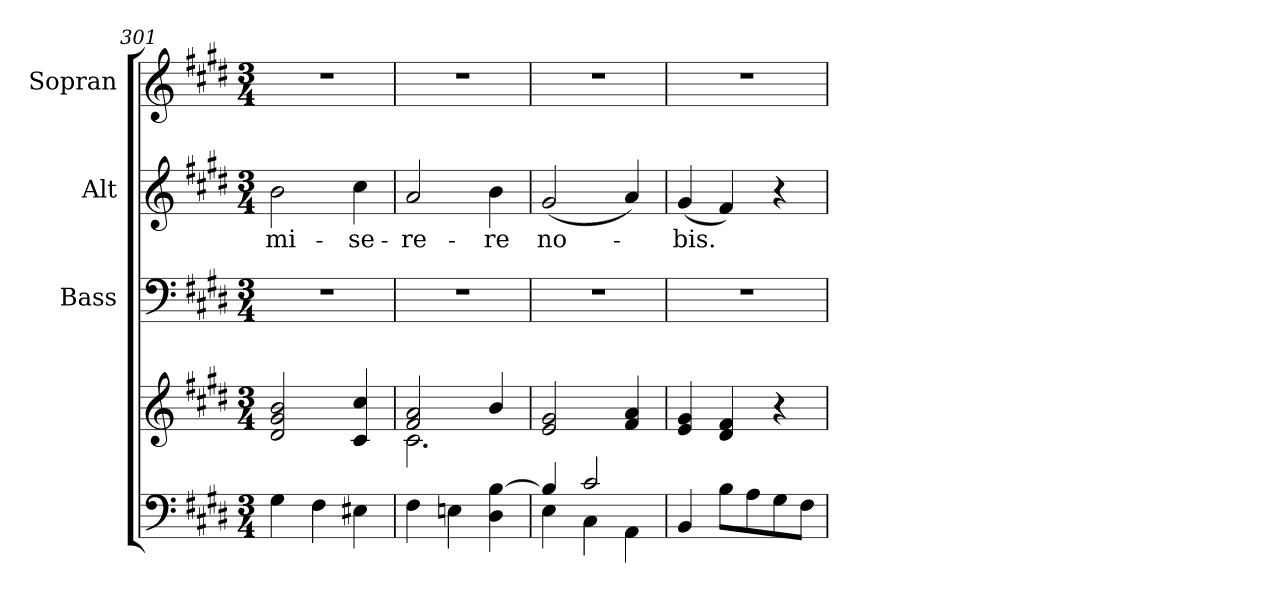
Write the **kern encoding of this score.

**kern	**kern	**kern	**kern	**text	**kern
*part4	*part4	*part3	*part2	*part2	*part1
*staff5	*staff4	*staff3	*staff2	*staff2	*staff1
*	*	*I"Bass	*I"Alt	*	*I"Sopran
*	*	*I'B.	*I'A.	*	*I'S.
*clefF4	*clefG2	*clefF4	*clefG2	*	*clefG2
*k[f#c#g#d#]	*k[f#c#g#d#]	*k[f#c#g#d#]	*k[f#c#g#d#]	*	*k[f#c#g#d#]
*E:	*E:	*E:	*E:	*	*E:
*M3/4	*M3/4	*M3/4	*M3/4	*	*M3/4
=301	=301	=301	=301	=301	=301
!	!	!	!	!LO:LY:b	!
4G#\	2d#/ 2g#/ 2b/	2.r	2b\	mi-	2.r
4F#\	.	.	.	.	.
!	!	!	!	!LO:LY:b	!
4E#X\	4c#/ 4cc#/	.	4cc#\	-se-	.
!!LO:PB:g=z
=302	=302	=302	=302	=302	=302
*	*^	*	*	*	*
!	!	!	!	!	!LO:LY:b	!
4F#\	2f#/ 2a/	2.c#\	2.r	2a/	-re-	2.r
4En\	.	.	.	.	.	.
!	!	!	!	!	!LO:LY:b	!
4D#\ [4B\	4b/	.	.	4b\	-re	.
*	*v	*v	*	*	*	*
=303	=303	=303	=303	=303	=303
*^	*	*	*	*	*
!	!	!	!	!	!LO:LY:b	!
4B/]	4E\	2e/ 2g#/	2.r	(<2g#/	no-	2.r
2c#/	4C#\	.	.	.	.	.
.	4AA\	4f#/ 4a/	.	4a/)	.	.
=304	=304	=304	=304	=304	=304	=304
!	!	!	!	!	!LO:LY:b	!
*v	*v	*	*	*	*	*
4BB/	4e/ 4g#/	2.r	(<4g#/	-bis.	2.r
8B\L	4d#/ 4f#/	.	4f#/)	.	.
8A\	.	.	.	.	.
8G#\	4r	.	4r	.	.
8F#\J	.	.	.	.	.
=	=	=	=	=	=
*-	*-	*-	*-	*-	*-
